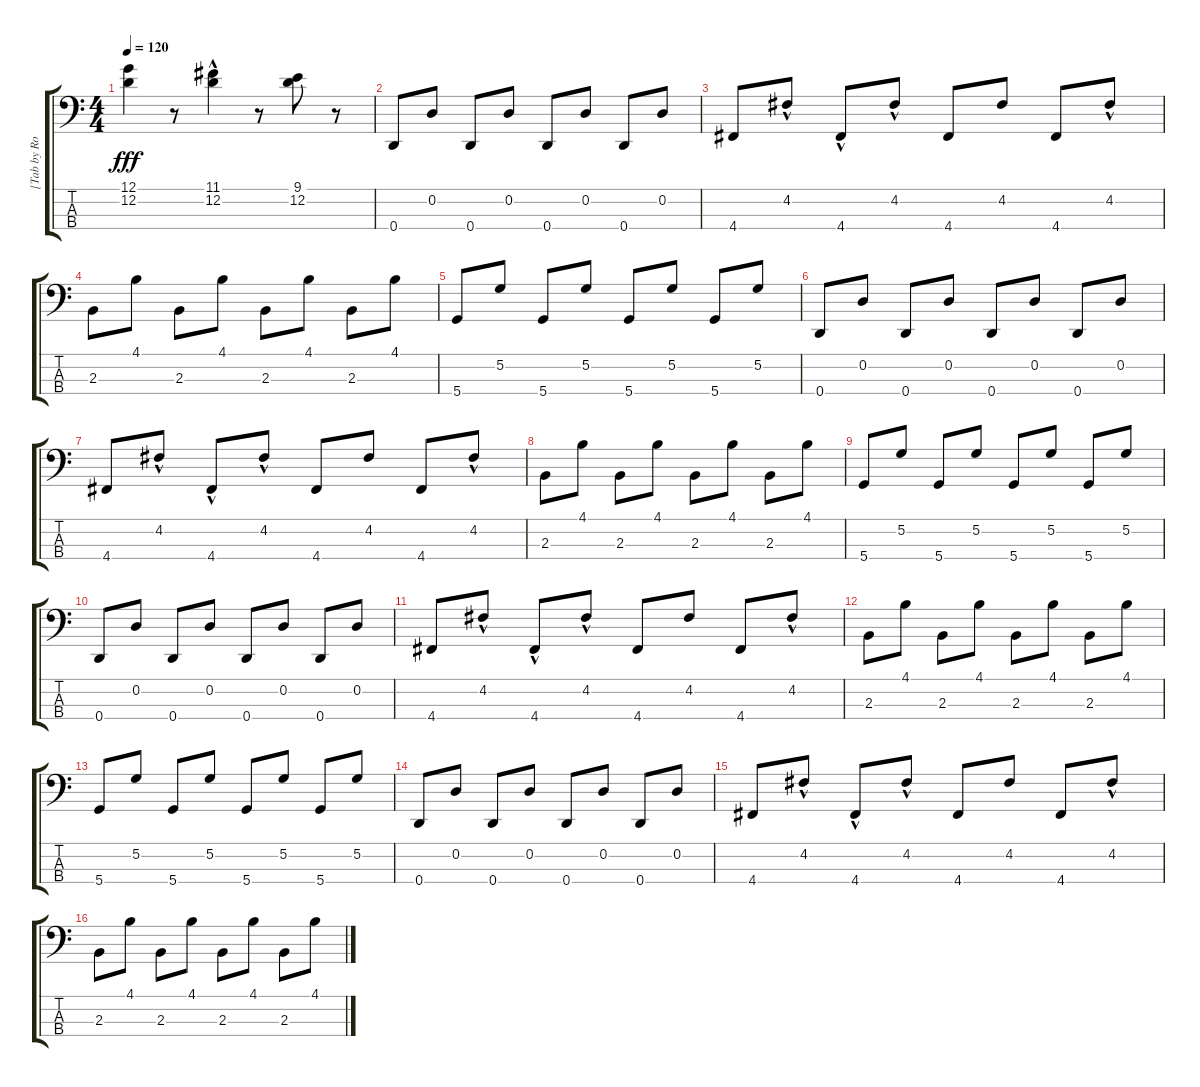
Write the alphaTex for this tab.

\track ("[Tab by Rodrigo Takahashi]" "[Tab by Ro") {instrument electricbassfinger}
\staff {score tabs}
\tuning (G2 D2 A1 D1) {hide}
\ts (4 4)
\tempo 120
\clef f4
\ks c
(12.1 12.2).4{dy fff} r.8 (11.1{hac} 12.2{hac}).4 r.8 (9.1 12.2).8 r.8 |
0.4.8 0.2.8 0.4.8 0.2.8 0.4.8 0.2.8 0.4.8 0.2.8 |
4.4.8 4.2{hac}.8 4.4{hac}.8 4.2{hac}.8 4.4.8 4.2.8 4.4.8 4.2{hac}.8 |
2.3.8 4.1.8 2.3.8 4.1.8 2.3.8 4.1.8 2.3.8 4.1.8 |
5.4.8 5.2.8 5.4.8 5.2.8 5.4.8 5.2.8 5.4.8 5.2.8 |
0.4.8 0.2.8 0.4.8 0.2.8 0.4.8 0.2.8 0.4.8 0.2.8 |
4.4.8 4.2{hac}.8 4.4{hac}.8 4.2{hac}.8 4.4.8 4.2.8 4.4.8 4.2{hac}.8 |
2.3.8 4.1.8 2.3.8 4.1.8 2.3.8 4.1.8 2.3.8 4.1.8 |
5.4.8 5.2.8 5.4.8 5.2.8 5.4.8 5.2.8 5.4.8 5.2.8 |
0.4.8 0.2.8 0.4.8 0.2.8 0.4.8 0.2.8 0.4.8 0.2.8 |
4.4.8 4.2{hac}.8 4.4{hac}.8 4.2{hac}.8 4.4.8 4.2.8 4.4.8 4.2{hac}.8 |
2.3.8 4.1.8 2.3.8 4.1.8 2.3.8 4.1.8 2.3.8 4.1.8 |
5.4.8 5.2.8 5.4.8 5.2.8 5.4.8 5.2.8 5.4.8 5.2.8 |
0.4.8 0.2.8 0.4.8 0.2.8 0.4.8 0.2.8 0.4.8 0.2.8 |
4.4.8 4.2{hac}.8 4.4{hac}.8 4.2{hac}.8 4.4.8 4.2.8 4.4.8 4.2{hac}.8 |
2.3.8 4.1.8 2.3.8 4.1.8 2.3.8 4.1.8 2.3.8 4.1.8
